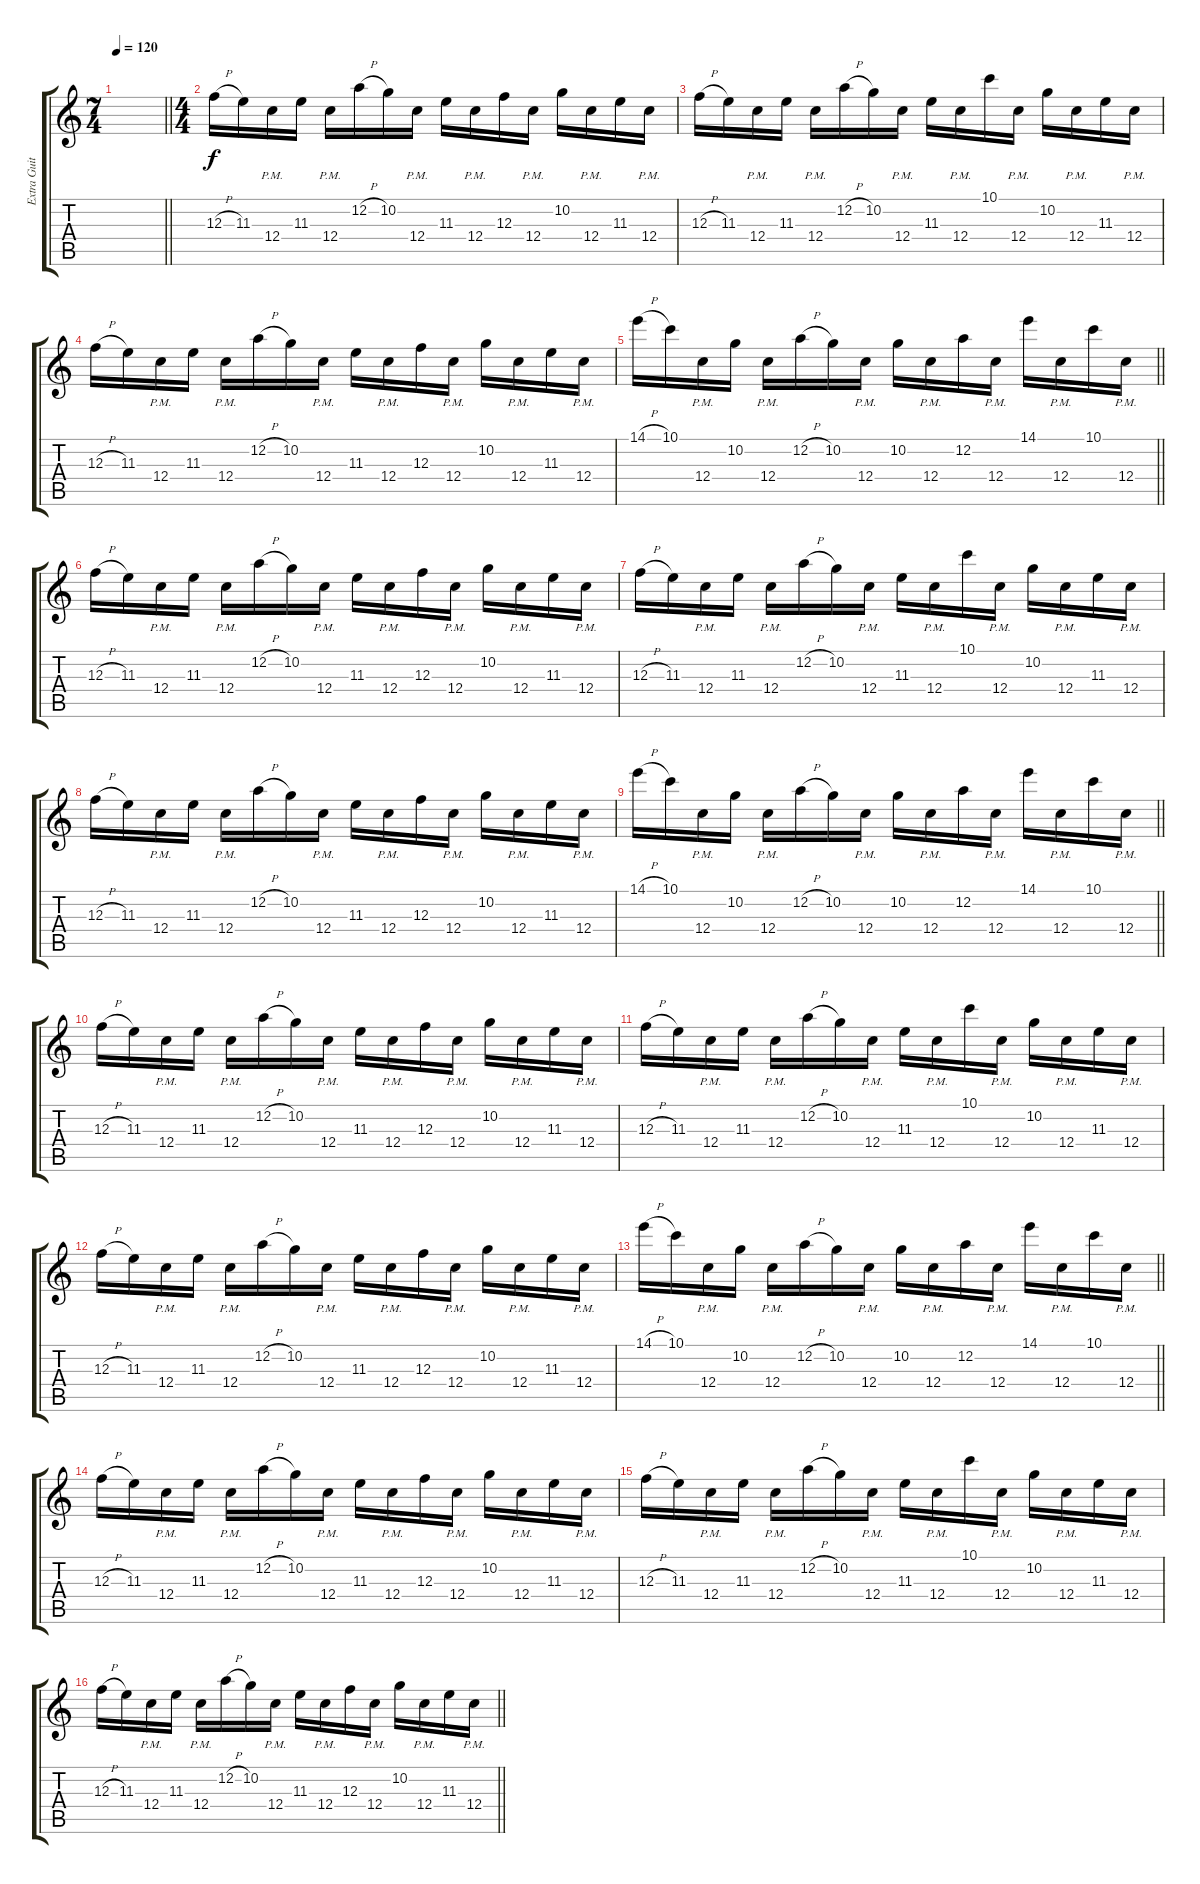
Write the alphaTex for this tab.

\track ("Extra Guitar" "Extra Guit") {instrument overdrivenguitar}
\staff {score tabs}
\tuning (D4 A3 F3 C3 G2 C2) {hide}
\ts (7 4)
\tempo 120
\clef g2
\barLineRight lightlight
\ks c
|
\ts (4 4)
\section ("" "")
12.3{h}.16{volume 16 balance 8} 11.3.16 12.4{pm}.16 11.3.16 12.4{pm}.16 12.2{h}.16 10.2.16 12.4{pm}.16 11.3.16 12.4{pm}.16 12.3.16 12.4{pm}.16 10.2.16 12.4{pm}.16 11.3.16 12.4{pm}.16 |
12.3{h}.16 11.3.16 12.4{pm}.16 11.3.16 12.4{pm}.16 12.2{h}.16 10.2.16 12.4{pm}.16 11.3.16 12.4{pm}.16 10.1.16 12.4{pm}.16 10.2.16 12.4{pm}.16 11.3.16 12.4{pm}.16 |
12.3{h}.16 11.3.16 12.4{pm}.16 11.3.16 12.4{pm}.16 12.2{h}.16 10.2.16 12.4{pm}.16 11.3.16 12.4{pm}.16 12.3.16 12.4{pm}.16 10.2.16 12.4{pm}.16 11.3.16 12.4{pm}.16 |
\barLineRight lightlight
14.1{h}.16 10.1.16 12.4{pm}.16 10.2.16 12.4{pm}.16 12.2{h}.16 10.2.16 12.4{pm}.16 10.2.16 12.4{pm}.16 12.2.16 12.4{pm}.16 14.1.16 12.4{pm}.16 10.1.16 12.4{pm}.16 |
12.3{h}.16 11.3.16 12.4{pm}.16 11.3.16 12.4{pm}.16 12.2{h}.16 10.2.16 12.4{pm}.16 11.3.16 12.4{pm}.16 12.3.16 12.4{pm}.16 10.2.16 12.4{pm}.16 11.3.16 12.4{pm}.16 |
12.3{h}.16 11.3.16 12.4{pm}.16 11.3.16 12.4{pm}.16 12.2{h}.16 10.2.16 12.4{pm}.16 11.3.16 12.4{pm}.16 10.1.16 12.4{pm}.16 10.2.16 12.4{pm}.16 11.3.16 12.4{pm}.16 |
12.3{h}.16 11.3.16 12.4{pm}.16 11.3.16 12.4{pm}.16 12.2{h}.16 10.2.16 12.4{pm}.16 11.3.16 12.4{pm}.16 12.3.16 12.4{pm}.16 10.2.16 12.4{pm}.16 11.3.16 12.4{pm}.16 |
\barLineRight lightlight
14.1{h}.16 10.1.16 12.4{pm}.16 10.2.16 12.4{pm}.16 12.2{h}.16 10.2.16 12.4{pm}.16 10.2.16 12.4{pm}.16 12.2.16 12.4{pm}.16 14.1.16 12.4{pm}.16 10.1.16 12.4{pm}.16 |
\section ("" "")
12.3{h}.16 11.3.16 12.4{pm}.16 11.3.16 12.4{pm}.16 12.2{h}.16 10.2.16 12.4{pm}.16 11.3.16 12.4{pm}.16 12.3.16 12.4{pm}.16 10.2.16 12.4{pm}.16 11.3.16 12.4{pm}.16 |
12.3{h}.16 11.3.16 12.4{pm}.16 11.3.16 12.4{pm}.16 12.2{h}.16 10.2.16 12.4{pm}.16 11.3.16 12.4{pm}.16 10.1.16 12.4{pm}.16 10.2.16 12.4{pm}.16 11.3.16 12.4{pm}.16 |
12.3{h}.16 11.3.16 12.4{pm}.16 11.3.16 12.4{pm}.16 12.2{h}.16 10.2.16 12.4{pm}.16 11.3.16 12.4{pm}.16 12.3.16 12.4{pm}.16 10.2.16 12.4{pm}.16 11.3.16 12.4{pm}.16 |
\barLineRight lightlight
14.1{h}.16 10.1.16 12.4{pm}.16 10.2.16 12.4{pm}.16 12.2{h}.16 10.2.16 12.4{pm}.16 10.2.16 12.4{pm}.16 12.2.16 12.4{pm}.16 14.1.16 12.4{pm}.16 10.1.16 12.4{pm}.16 |
12.3{h}.16 11.3.16 12.4{pm}.16 11.3.16 12.4{pm}.16 12.2{h}.16 10.2.16 12.4{pm}.16 11.3.16 12.4{pm}.16 12.3.16 12.4{pm}.16 10.2.16 12.4{pm}.16 11.3.16 12.4{pm}.16 |
12.3{h}.16 11.3.16 12.4{pm}.16 11.3.16 12.4{pm}.16 12.2{h}.16 10.2.16 12.4{pm}.16 11.3.16 12.4{pm}.16 10.1.16 12.4{pm}.16 10.2.16 12.4{pm}.16 11.3.16 12.4{pm}.16 |
\barLineRight lightlight
12.3{h}.16 11.3.16 12.4{pm}.16 11.3.16 12.4{pm}.16 12.2{h}.16 10.2.16 12.4{pm}.16 11.3.16 12.4{pm}.16 12.3.16 12.4{pm}.16 10.2.16 12.4{pm}.16 11.3.16 12.4{pm}.16
